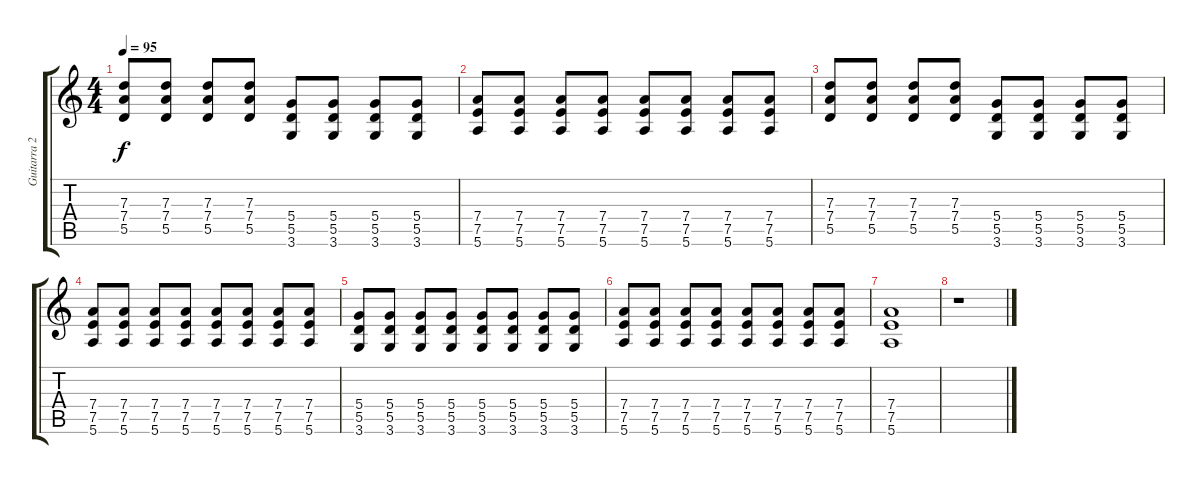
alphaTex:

\track ("Guitarra 2" "Guitarra 2") {instrument overdrivenguitar}
\staff {score tabs}
\tuning (E4 B3 G3 D3 A2 E2) {hide}
\ts (4 4)
\tempo 95
\clef g2
\ks c
(7.3 7.4 5.5).8{dy f} (7.3 7.4 5.5).8 (7.3 7.4 5.5).8 (7.3 7.4 5.5).8 (5.4 5.5 3.6).8 (5.4 5.5 3.6).8 (5.4 5.5 3.6).8 (5.4 5.5 3.6).8 |
(7.4 7.5 5.6).8 (7.4 7.5 5.6).8 (7.4 7.5 5.6).8 (7.4 7.5 5.6).8 (7.4 7.5 5.6).8 (7.4 7.5 5.6).8 (7.4 7.5 5.6).8 (7.4 7.5 5.6).8 |
(7.3 7.4 5.5).8 (7.3 7.4 5.5).8 (7.3 7.4 5.5).8 (7.3 7.4 5.5).8 (5.4 5.5 3.6).8 (5.4 5.5 3.6).8 (5.4 5.5 3.6).8 (5.4 5.5 3.6).8 |
(7.4 7.5 5.6).8 (7.4 7.5 5.6).8 (7.4 7.5 5.6).8 (7.4 7.5 5.6).8 (7.4 7.5 5.6).8 (7.4 7.5 5.6).8 (7.4 7.5 5.6).8 (7.4 7.5 5.6).8 |
(5.4 5.5 3.6).8 (5.4 5.5 3.6).8 (5.4 5.5 3.6).8 (5.4 5.5 3.6).8 (5.4 5.5 3.6).8 (5.4 5.5 3.6).8 (5.4 5.5 3.6).8 (5.4 5.5 3.6).8 |
(7.4 7.5 5.6).8 (7.4 7.5 5.6).8 (7.4 7.5 5.6).8 (7.4 7.5 5.6).8 (7.4 7.5 5.6).8 (7.4 7.5 5.6).8 (7.4 7.5 5.6).8 (7.4 7.5 5.6).8 |
(7.4 7.5 5.6).1 |
r.1
